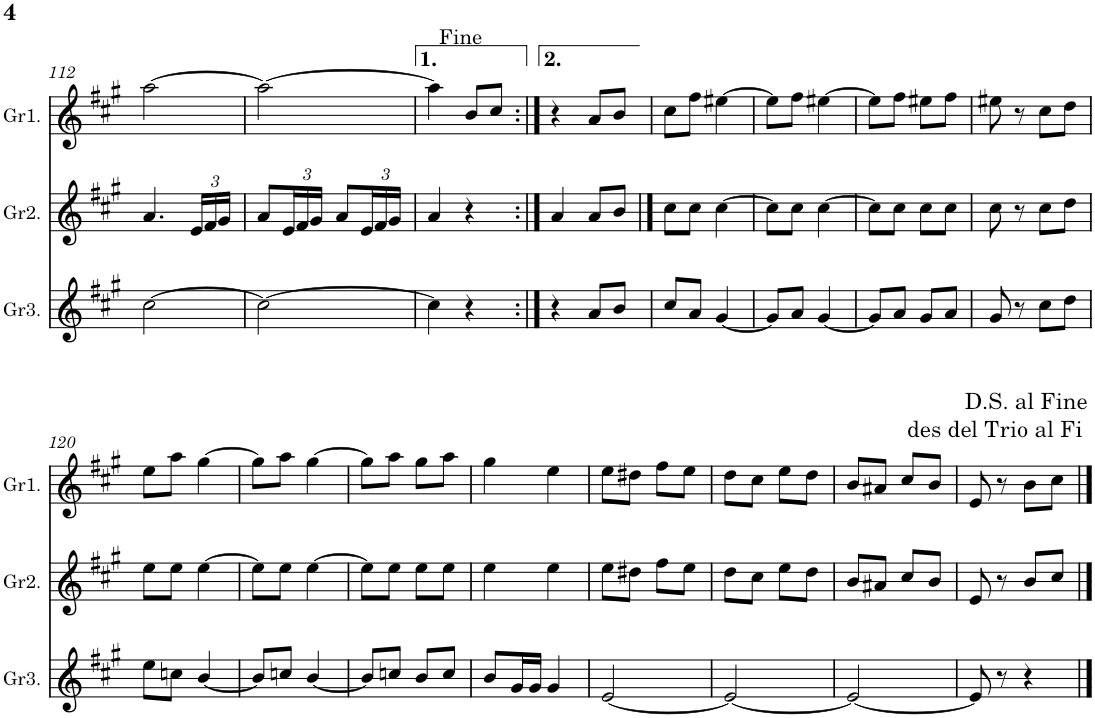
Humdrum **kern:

**kern	**kern	**kern
*part3	*part2	*part1
*staff3	*staff2	*staff1
*I"Gralla3	*I"Gralla2	*I"Gralla1
*I'Gr3.	*I'Gr2.	*I'Gr1.
!!LO:PB:g=z
*clefG2	*clefG2	*clefG2
*k[f#c#g#]	*k[f#c#g#]	*k[f#c#g#]
*M2/4	*M2/4	*M2/4
=112	=112	=112
[>2cc#\	4.a/	[>2aa\
*	*Xbrackettup	*
.	24e/LL	.
.	24f#/	.
.	24g#/JJ	.
=113	=113	=113
2cc#\_	8a/L	2aa\_
.	24e/L	.
.	24f#/	.
.	24g#/JJ	.
.	8a/L	.
.	24e/L	.
.	24f#/	.
.	24g#/JJ	.
=114	=114	=114
4cc#\]	4a/	4aa\]
4r	4r	8b/L
.	.	8cc#/J
=115:|!	=115:|!	=115:|!
4r	4a/	4r
8a/L	8a/L	8a/L
8b/J	8b/J	8b/J
=116	=116	=116
8cc#/L	8cc#\L	8cc#\L
8a/J	8cc#\J	8ff#\J
[<4g#/	[4cc#\	[4ee#X\
=117	=117	=117
8g#/L]	8cc#\L]	8ee#\L]
8a/J	8cc#\J	8ff#\J
[<4g#/	[>4cc#\	[>4ee#X\
=118	=118	=118
8g#/L]	8cc#\L]	8ee#\L]
8a/J	8cc#\J	8ff#\J
8g#/L	8cc#\L	8ee#X\L
8a/J	8cc#\J	8ff#\J
=119	=119	=119
8g#/	8cc#\	8ee#X\
8r	8r	8r
8cc#\L	8cc#\L	8cc#\L
8dd\J	8dd\J	8dd\J
!!LO:LB:g=z
=120	=120	=120
8ee\L	8ee\L	8ee\L
8ccn\J	8ee\J	8aa\J
[<4b/	[>4ee\	[>4gg#\
=121	=121	=121
8b/L]	8ee\L]	8gg#\L]
8ccn/J	8ee\J	8aa\J
[<4b/	[>4ee\	[>4gg#\
=122	=122	=122
8b/L]	8ee\L]	8gg#\L]
8ccn/J	8ee\J	8aa\J
8b/L	8ee\L	8gg#\L
8cc/J	8ee\J	8aa\J
=123	=123	=123
8b/L	4ee\	4gg#\
16g#/L	.	.
16g#/JJ	.	.
4g#/	4ee\	4ee\
=124	=124	=124
[<2e/	8ee\L	8ee\L
.	8dd#X\J	8dd#X\J
.	8ff#\L	8ff#\L
.	8ee\J	8ee\J
=125	=125	=125
2e/_	8dd\L	8dd\L
.	8cc#\J	8cc#\J
.	8ee\L	8ee\L
.	8dd\J	8dd\J
=126	=126	=126
2e/_	8b/L	8b/L
.	8a#X/J	8a#X/J
.	8cc#/L	8cc#/L
.	8b/J	8b/J
=127	=127	=127
8e/]	8e/	8e/
8r	8r	8r
4r	8b/L	8b\L
!	!	!LO:TX:a:t=des del Trio al Fi
.	8cc#/J	8cc#\J
==	==	==
*-	*-	*-
